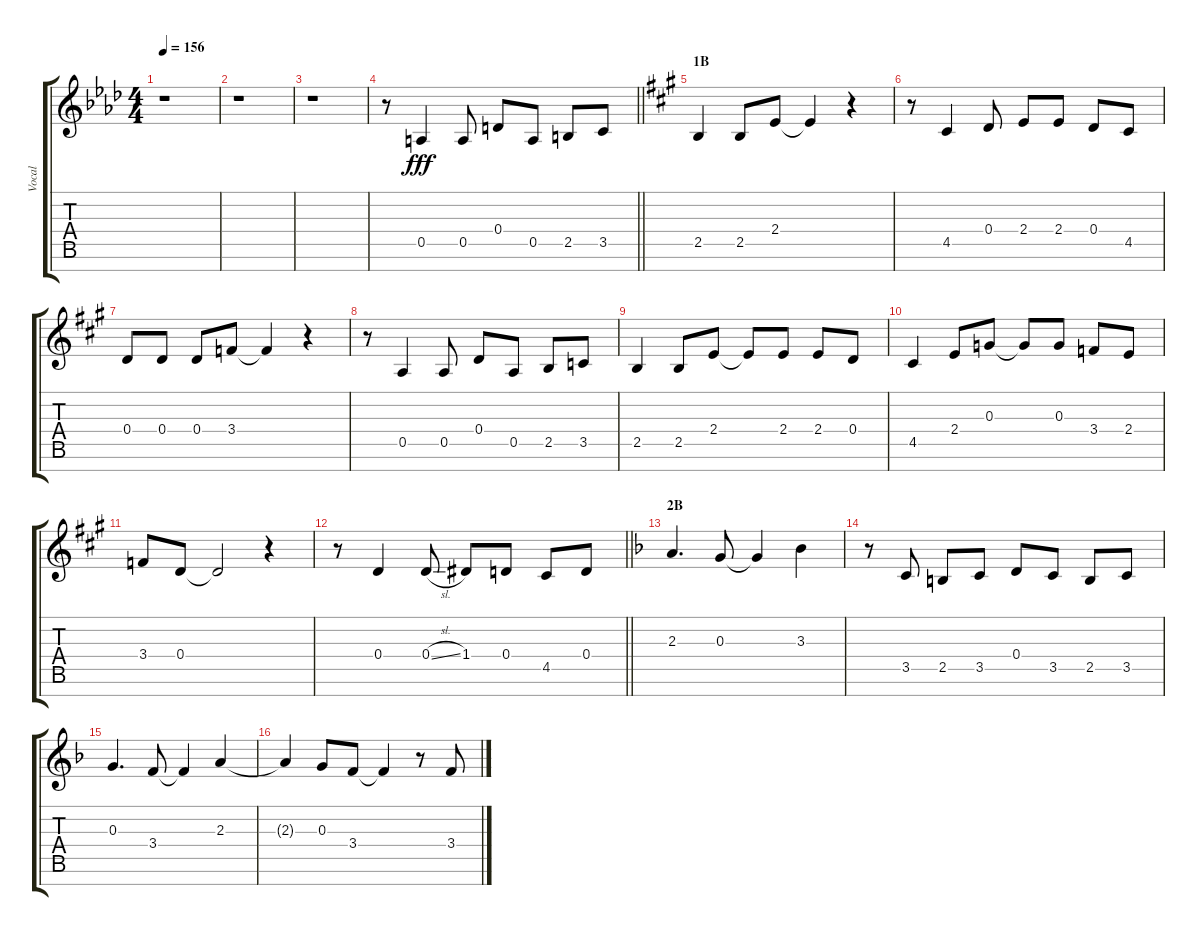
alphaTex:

\track ("Vocal" "Vocal") {instrument voiceoohs}
\staff {score tabs}
\tuning (E5 B4 G4 D4 A3 E3 B2) {hide}
\ts (4 4)
\tempo 156
\clef g2
\ks ab
r.1{dy fff} |
r.1 |
r.1 |
\barLineRight lightlight
r.8 0.5.4 0.5.8 0.4.8 0.5.8 2.5.8 3.5.8 |
\section ("" "1B")
\ks a
2.5.4 2.5.8 2.4.8 2.4{t}.4 r.4 |
r.8 4.5.4 0.4.8 2.4.8 2.4.8 0.4.8 4.5.8 |
0.4.8 0.4.8 0.4.8 3.4.8 3.4{t}.4 r.4 |
r.8 0.5.4 0.5.8 0.4.8 0.5.8 2.5.8 3.5.8 |
2.5.4 2.5.8 2.4.8 2.4{t}.8 2.4.8 2.4.8 0.4.8 |
4.5.4 2.4.8 0.3.8 0.3{t}.8 0.3.8 3.4.8 2.4.8 |
3.4.8 0.4.8 0.4{t}.2 r.4 |
\barLineRight lightlight
r.8 0.4.4 0.4{sl}.8 1.4.8 0.4.8 4.5.8 0.4.8 |
\section ("" "2B")
\ks f
2.3.4{d} 0.3.8 0.3{t}.4 3.3.4 |
r.8 3.5.8 2.5.8 3.5.8 0.4.8 3.5.8 2.5.8 3.5.8 |
0.3.4{d} 3.4.8 3.4{t}.4 2.3.4 |
2.3{t}.4 0.3.8 3.4.8 3.4{t}.4 r.8 3.4.8
